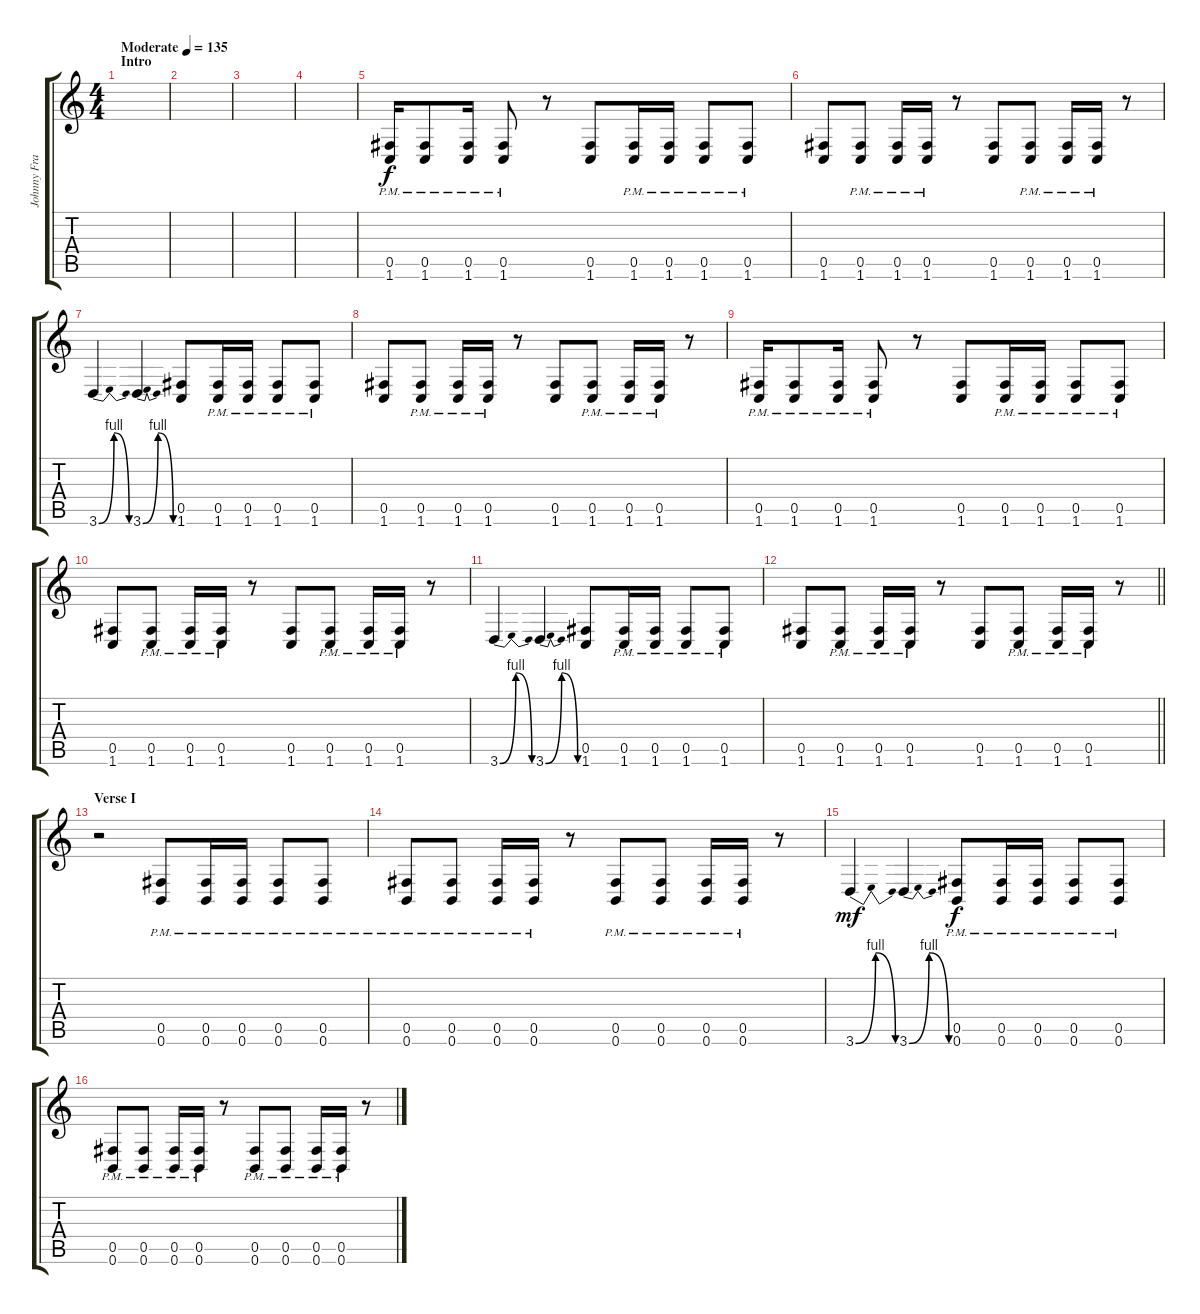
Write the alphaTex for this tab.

\track ("Johnny Franck" "Johnny Fra") {instrument distortionguitar}
\staff {score tabs}
\tuning (Db4 Ab3 E3 B2 Gb2 B1) {hide}
\ts (4 4)
\section ("" "Intro")
\tempo (135 "Moderate")
\clef g2
\ks c
|
|
|
|
(0.5{pm} 1.6{pm}).16 (0.5{pm} 1.6{pm}).8 (0.5{pm} 1.6{pm}).16 (0.5{pm} 1.6{pm}).8 r.8 (0.5 1.6).8 (0.5{pm} 1.6{pm}).16 (0.5{pm} 1.6{pm}).16 (0.5{pm} 1.6{pm}).8 (0.5{pm} 1.6{pm}).8 |
(0.5 1.6).8 (0.5{pm} 1.6{pm}).8 (0.5{pm} 1.6{pm}).16 (0.5{pm} 1.6{pm}).16 r.8 (0.5 1.6).8 (0.5{pm} 1.6{pm}).8 (0.5{pm} 1.6{pm}).16 (0.5{pm} 1.6{pm}).16 r.8 |
3.6{be (bendrelease 0 0 15 4 15 4 60 0)}.4 3.6{be (bendrelease 0 0 15 4 15 4 60 0)}.4 (0.5 1.6).8 (0.5{pm} 1.6{pm}).16 (0.5{pm} 1.6{pm}).16 (0.5{pm} 1.6{pm}).8 (0.5{pm} 1.6{pm}).8 |
(0.5 1.6).8 (0.5{pm} 1.6{pm}).8 (0.5{pm} 1.6{pm}).16 (0.5{pm} 1.6{pm}).16 r.8 (0.5 1.6).8 (0.5{pm} 1.6{pm}).8 (0.5{pm} 1.6{pm}).16 (0.5{pm} 1.6{pm}).16 r.8 |
(0.5{pm} 1.6{pm}).16 (0.5{pm} 1.6{pm}).8 (0.5{pm} 1.6{pm}).16 (0.5{pm} 1.6{pm}).8 r.8 (0.5 1.6).8 (0.5{pm} 1.6{pm}).16 (0.5{pm} 1.6{pm}).16 (0.5{pm} 1.6{pm}).8 (0.5{pm} 1.6{pm}).8 |
(0.5 1.6).8 (0.5{pm} 1.6{pm}).8 (0.5{pm} 1.6{pm}).16 (0.5{pm} 1.6{pm}).16 r.8 (0.5 1.6).8 (0.5{pm} 1.6{pm}).8 (0.5{pm} 1.6{pm}).16 (0.5{pm} 1.6{pm}).16 r.8 |
3.6{be (bendrelease 0 0 15 4 15 4 60 0)}.4 3.6{be (bendrelease 0 0 15 4 15 4 60 0)}.4 (0.5 1.6).8 (0.5{pm} 1.6{pm}).16 (0.5{pm} 1.6{pm}).16 (0.5{pm} 1.6{pm}).8 (0.5{pm} 1.6{pm}).8 |
\barLineRight lightlight
(0.5 1.6).8 (0.5{pm} 1.6{pm}).8 (0.5{pm} 1.6{pm}).16 (0.5{pm} 1.6{pm}).16 r.8 (0.5 1.6).8 (0.5{pm} 1.6{pm}).8 (0.5{pm} 1.6{pm}).16 (0.5{pm} 1.6{pm}).16 r.8 |
\section ("" "Verse I")
r.2 (0.5{pm} 0.6{pm}).8{dy f} (0.5{pm} 0.6{pm}).16 (0.5{pm} 0.6{pm}).16 (0.5{pm} 0.6{pm}).8 (0.5{pm} 0.6{pm}).8 |
(0.5{pm} 0.6{pm}).8 (0.5{pm} 0.6{pm}).8 (0.5{pm} 0.6{pm}).16 (0.5{pm} 0.6{pm}).16 r.8 (0.5 0.6{pm}).8 (0.5{pm} 0.6{pm}).8 (0.5{pm} 0.6{pm}).16 (0.5{pm} 0.6{pm}).16 r.8 |
3.6{be (bendrelease 0 0 15 4 15 4 60 0)}.4{dy mf} 3.6{be (bendrelease 0 0 15 4 15 4 60 0)}.4 (0.5{pm} 0.6{pm}).8{dy f} (0.5{pm} 0.6{pm}).16 (0.5{pm} 0.6{pm}).16 (0.5{pm} 0.6{pm}).8 (0.5{pm} 0.6{pm}).8 |
(0.5{pm} 0.6{pm}).8 (0.5{pm} 0.6{pm}).8 (0.5{pm} 0.6{pm}).16 (0.5{pm} 0.6{pm}).16 r.8 (0.5 0.6{pm}).8 (0.5{pm} 0.6{pm}).8 (0.5{pm} 0.6{pm}).16 (0.5{pm} 0.6{pm}).16 r.8
